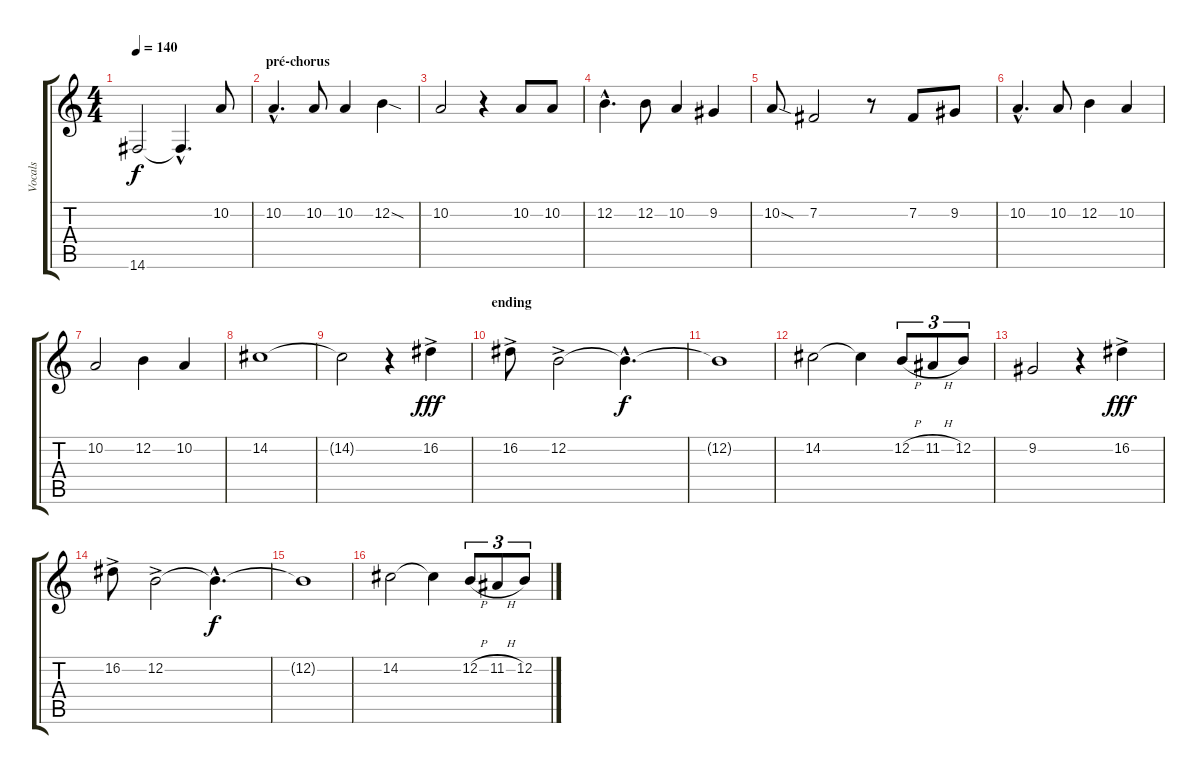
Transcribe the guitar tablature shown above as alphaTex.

\track ("Vocals" "Vocals") {instrument flute}
\staff {score tabs}
\tuning (E4 B3 G3 D3 A2 E2) {hide}
\ts (4 4)
\tempo 140
\clef g2
\ks c
14.6{t}.2{dy f} 14.6{hac t}.4{d} 10.2.8{volume 16} |
\section ("" "pré-chorus")
10.2{hac}.4{d} 10.2.8 10.2.4 12.2{sod}.4 |
10.2.2 r.4 10.2.8 10.2.8 |
12.2{hac}.4{d} 12.2.8 10.2.4 9.2.4 |
10.2{sod}.8 7.2.2 r.8 7.2.8 9.2.8 |
10.2{hac}.4{d} 10.2.8 12.2.4 10.2.4 |
10.2.2 12.2.4 10.2.4 |
14.2.1 |
14.2{t}.2 r.4 16.2{ac}.4{dy fff} |
\section ("" "ending")
16.2{ac}.8 12.2{ac}.2 12.2{hac t}.4{d dy f} |
12.2{t}.1 |
14.2.2 14.2{t}.4 12.2{h}.8{tu (3 2)} 11.2{h}.8{tu (3 2)} 12.2.8{tu (3 2)} |
9.2.2 r.4 16.2{ac}.4{dy fff} |
16.2{ac}.8 12.2{ac}.2 12.2{hac t}.4{d dy f} |
12.2{t}.1 |
14.2.2 14.2{t}.4 12.2{h}.8{tu (3 2)} 11.2{h}.8{tu (3 2)} 12.2.8{tu (3 2)}
